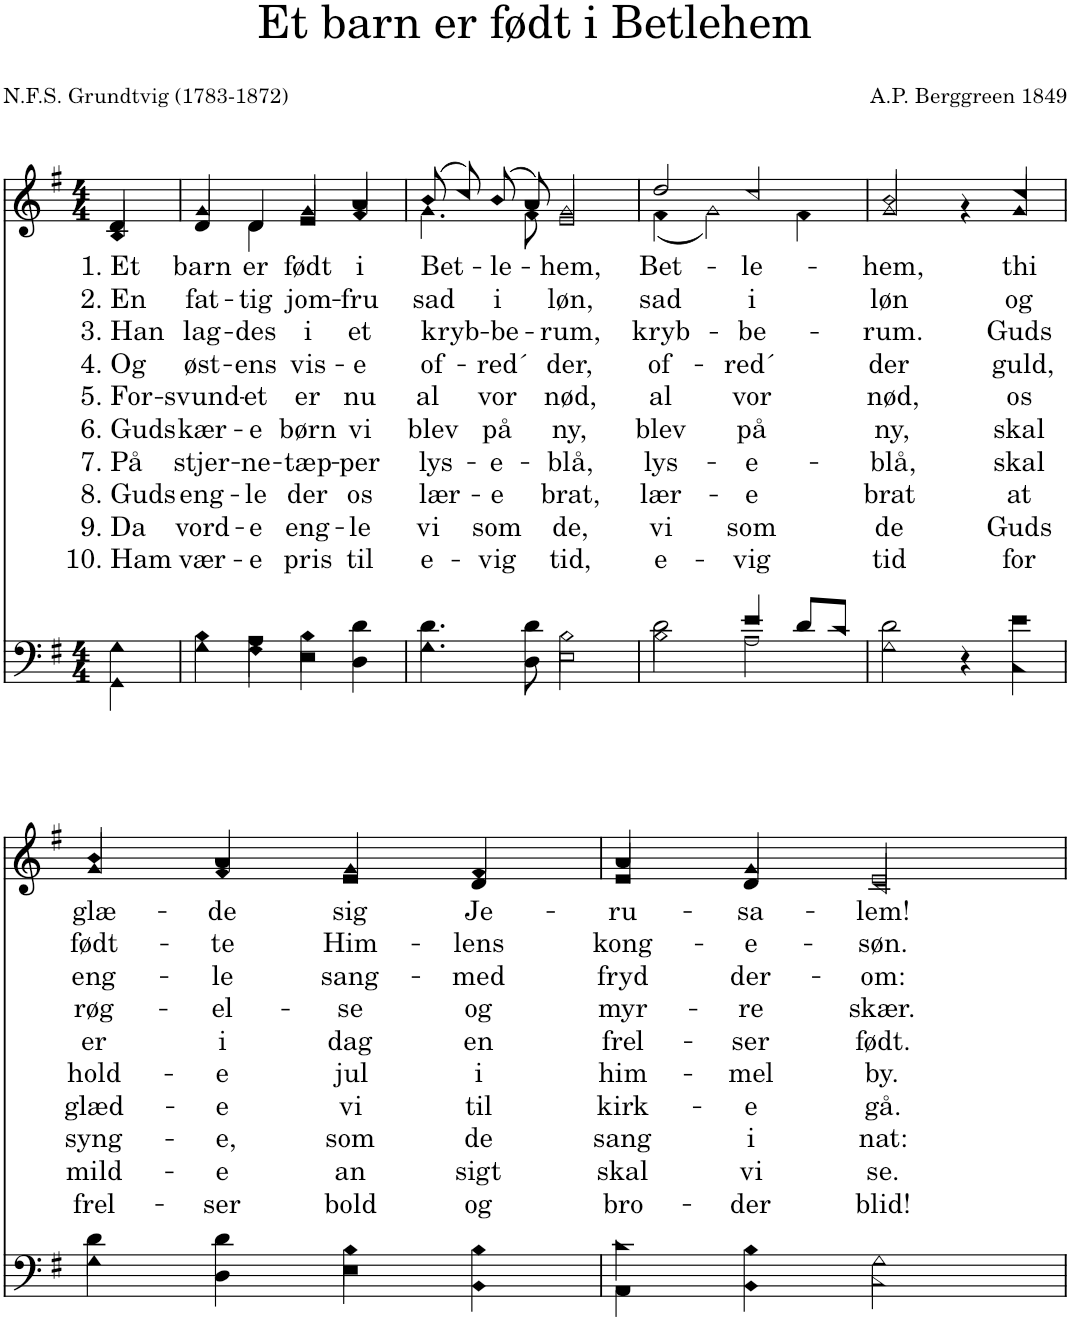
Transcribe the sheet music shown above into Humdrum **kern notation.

**kern	**kern	**text	**text	**text	**text	**text	**text	**text	**text	**text	**text
*part2	*part1	*part1	*part1	*part1	*part1	*part1	*part1	*part1	*part1	*part1	*part1
*staff2	*staff1	*staff1	*staff1	*staff1	*staff1	*staff1	*staff1	*staff1	*staff1	*staff1	*staff1
*I"Men	*I"Women	*	*	*	*	*	*	*	*	*	*
*clefF4	*clefG2	*	*	*	*	*	*	*	*	*	*
*k[f#]	*k[f#]	*	*	*	*	*	*	*	*	*	*
*M4/4	*M4/4	*	*	*	*	*	*	*	*	*	*
=	=	=	=	=	=	=	=	=	=	=	=
*^	*	*	*	*	*	*	*	*	*	*	*
!	!	!	!LO:LY:b	!LO:LY:b	!LO:LY:b	!LO:LY:b	!LO:LY:b	!LO:LY:b	!LO:LY:b	!LO:LY:b	!LO:LY:b	!LO:LY:b
*	*	*^	*	*	*	*	*	*	*	*	*	*
4G\	4GG\	4d/	4B/	1. Et	2. En	3. Han	4. Og	5. For-	6. Guds	7. På	8. Guds	9. Da	10. Ham
=1	=1	=1	=1	=1	=1	=1	=1	=1	=1	=1	=1	=1	=1
!	!	!	!	!LO:LY:b	!LO:LY:b	!LO:LY:b	!LO:LY:b	!LO:LY:b	!LO:LY:b	!LO:LY:b	!LO:LY:b	!LO:LY:b	!LO:LY:b
4B\	4G\	4g/	4d/	barn	fat-	lag-	øst-	-svund-	kær-	stjer-	eng-	vord-	vær-
!	!	!	!	!LO:LY:b	!LO:LY:b	!LO:LY:b	!LO:LY:b	!LO:LY:b	!LO:LY:b	!LO:LY:b	!LO:LY:b	!LO:LY:b	!LO:LY:b
4A\	4F#\	4d/	4d\	er	-tig	-des	-ens	-et	-e	-ne-	-le	-e	-e
!	!	!	!	!LO:LY:b	!LO:LY:b	!LO:LY:b	!LO:LY:b	!LO:LY:b	!LO:LY:b	!LO:LY:b	!LO:LY:b	!LO:LY:b	!LO:LY:b
4B\	4E\	4g/	4e/	født	jom-	i	vis-	er	børn	-tæp-	der	eng-	pris
!	!	!	!	!LO:LY:b	!LO:LY:b	!LO:LY:b	!LO:LY:b	!LO:LY:b	!LO:LY:b	!LO:LY:b	!LO:LY:b	!LO:LY:b	!LO:LY:b
4d\	4D\	4a/	4f#/	i	-fru	et	-e	nu	vi	-per	os	-le	til
=2	=2	=2	=2	=2	=2	=2	=2	=2	=2	=2	=2	=2	=2
!	!	!	!	!LO:LY:b	!LO:LY:b	!LO:LY:b	!LO:LY:b	!LO:LY:b	!LO:LY:b	!LO:LY:b	!LO:LY:b	!LO:LY:b	!LO:LY:b
4.d\	4.G\	(8b/L	4.g\	Bet-	sad	kryb-	of-	al	blev	lys-	lær-	vi	e-
.	.	8cc/J)	.	.	.	.	.	.	.	.	.	.	.
!	!	!	!	!LO:LY:b	!LO:LY:b	!LO:LY:b	!LO:LY:b	!LO:LY:b	!LO:LY:b	!LO:LY:b	!LO:LY:b	!LO:LY:b	!LO:LY:b
.	.	(8b/L	.	-le-	i	-be-	-red´	vor	på	-e-	-e	som	-vig
8d\	8D\	8a/J)	8f#\	.	.	.	.	.	.	.	.	.	.
!	!	!	!	!LO:LY:b	!LO:LY:b	!LO:LY:b	!LO:LY:b	!LO:LY:b	!LO:LY:b	!LO:LY:b	!LO:LY:b	!LO:LY:b	!LO:LY:b
2B\	2E\	2g/	2e/	-hem,	løn,	-rum,	der,	nød,	ny,	-blå,	brat,	de,	tid,
=3	=3	=3	=3	=3	=3	=3	=3	=3	=3	=3	=3	=3	=3
!	!	!	!	!LO:LY:b	!LO:LY:b	!LO:LY:b	!LO:LY:b	!LO:LY:b	!LO:LY:b	!LO:LY:b	!LO:LY:b	!LO:LY:b	!LO:LY:b
2d\	2B\	2dd/	(4f#\	Bet-	sad	kryb-	of-	al	blev	lys-	lær-	vi	e-
.	.	.	2g\)	.	.	.	.	.	.	.	.	.	.
!	!	!	!	!LO:LY:b	!LO:LY:b	!LO:LY:b	!LO:LY:b	!LO:LY:b	!LO:LY:b	!LO:LY:b	!LO:LY:b	!LO:LY:b	!LO:LY:b
4e/	2A\	2cc/	.	-le-	i	-be-	-red´	vor	på	-e-	-e	som	-vig
8d/L	.	.	4f#\	.	.	.	.	.	.	.	.	.	.
8c/J	.	.	.	.	.	.	.	.	.	.	.	.	.
=4	=4	=4	=4	=4	=4	=4	=4	=4	=4	=4	=4	=4	=4
!	!	!	!	!LO:LY:b	!LO:LY:b	!LO:LY:b	!LO:LY:b	!LO:LY:b	!LO:LY:b	!LO:LY:b	!LO:LY:b	!LO:LY:b	!LO:LY:b
2d\	2G\	2b/	2g/	-hem,	løn	-rum.	der	nød,	ny,	-blå,	brat	de	tid
4r	4ryy	4ryy	4r	.	.	.	.	.	.	.	.	.	.
!	!	!	!	!LO:LY:b	!LO:LY:b	!LO:LY:b	!LO:LY:b	!LO:LY:b	!LO:LY:b	!LO:LY:b	!LO:LY:b	!LO:LY:b	!LO:LY:b
4e\	4C\	4cc/	4g/	thi	og	Guds	guld,	os	skal	skal	at	Guds	for
!!LO:LB:g=z	!!
=5	=5	=5	=5	=5	=5	=5	=5	=5	=5	=5	=5	=5	=5
!	!	!	!	!LO:LY:b	!LO:LY:b	!LO:LY:b	!LO:LY:b	!LO:LY:b	!LO:LY:b	!LO:LY:b	!LO:LY:b	!LO:LY:b	!LO:LY:b
4d\	4G\	4b/	4g/	glæ-	født-	eng-	røg-	er	hold-	glæd-	syng-	mild-	frel-
!	!	!	!	!LO:LY:b	!LO:LY:b	!LO:LY:b	!LO:LY:b	!LO:LY:b	!LO:LY:b	!LO:LY:b	!LO:LY:b	!LO:LY:b	!LO:LY:b
4d\	4D\	4a/	4f#/	-de	-te	-le	-el-	i	-e	-e	-e,	-e	-ser
!	!	!	!	!LO:LY:b	!LO:LY:b	!LO:LY:b	!LO:LY:b	!LO:LY:b	!LO:LY:b	!LO:LY:b	!LO:LY:b	!LO:LY:b	!LO:LY:b
4B\	4E\	4g/	4e/	sig	Him-	sang-	-se	dag	jul	vi	som	an	bold
!	!	!	!	!LO:LY:b	!LO:LY:b	!LO:LY:b	!LO:LY:b	!LO:LY:b	!LO:LY:b	!LO:LY:b	!LO:LY:b	!LO:LY:b	!LO:LY:b
4B\	4BB\	4f#/	4d/	Je-	-lens	-med	og	en	i	til	de	sigt	og
=6	=6	=6	=6	=6	=6	=6	=6	=6	=6	=6	=6	=6	=6
!	!	!	!	!LO:LY:b	!LO:LY:b	!LO:LY:b	!LO:LY:b	!LO:LY:b	!LO:LY:b	!LO:LY:b	!LO:LY:b	!LO:LY:b	!LO:LY:b
4c\	4AA\	4a/	4e/	-ru-	kong-	fryd	myr-	frel-	him-	kirk-	sang	skal	bro-
!	!	!	!	!LO:LY:b	!LO:LY:b	!LO:LY:b	!LO:LY:b	!LO:LY:b	!LO:LY:b	!LO:LY:b	!LO:LY:b	!LO:LY:b	!LO:LY:b
4B\	4BB\	4g/	4d/	-sa-	-e-	der-	-re	-ser	-mel	-e	i	vi	-der
!	!	!	!	!LO:LY:b	!LO:LY:b	!LO:LY:b	!LO:LY:b	!LO:LY:b	!LO:LY:b	!LO:LY:b	!LO:LY:b	!LO:LY:b	!LO:LY:b
2G\	2C\	2e/	2c/	-lem!	-søn.	-om:	skær.	født.	by.	gå.	nat:	se.	blid!
*v	*v	*	*	*	*	*	*	*	*	*	*	*	*
*	*v	*v	*	*	*	*	*	*	*	*	*	*
=	=	=	=	=	=	=	=	=	=	=	=
*-	*-	*-	*-	*-	*-	*-	*-	*-	*-	*-	*-
